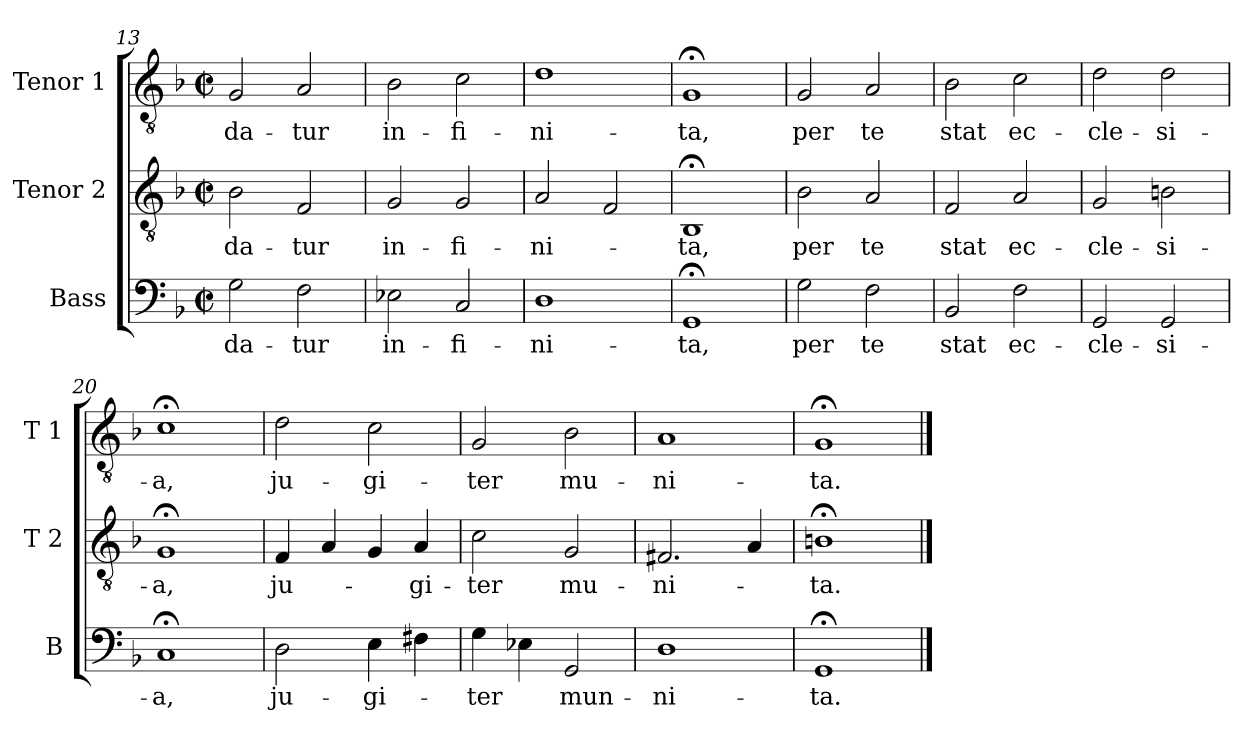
**kern	**text	**kern	**text	**kern	**text
*part3	*part3	*part2	*part2	*part1	*part1
*staff3	*staff3	*staff2	*staff2	*staff1	*staff1
*I"Bass	*	*I"Tenor 2	*	*I"Tenor 1	*
*I'B	*	*I'T 2	*	*I'T 1	*
*clefF4	*	*clefGv2	*	*clefGv2	*
*k[b-]	*	*k[b-]	*	*k[b-]	*
*F:	*	*F:	*	*F:	*
*M2/2	*	*M2/2	*	*M2/2	*
*met(c|)	*	*met(c|)	*	*met(c|)	*
=13	=13	=13	=13	=13	=13
!	!LO:LY:b	!	!LO:LY:b	!	!LO:LY:b
2G\	da-	2B-\	da-	2G/	da-
!	!LO:LY:b	!	!LO:LY:b	!	!LO:LY:b
2F\	-tur	2F/	-tur	2A/	-tur
=14	=14	=14	=14	=14	=14
!	!LO:LY:b	!	!LO:LY:b	!	!LO:LY:b
2E-X\	in-	2G/	in-	2B-\	in-
!	!LO:LY:b	!	!LO:LY:b	!	!LO:LY:b
2C/	-fi-	2G/	-fi-	2c\	-fi-
!!LO:PB:g=z
=15	=15	=15	=15	=15	=15
!	!LO:LY:b	!	!LO:LY:b	!	!LO:LY:b
1D	-ni-	2A/	-ni-	1d	-ni-
.	.	2F/	.	.	.
=16	=16	=16	=16	=16	=16
!	!LO:LY:b	!	!LO:LY:b	!	!LO:LY:b
1GG;<	-ta,	1BB-;<	-ta,	1G;<	-ta,
=17	=17	=17	=17	=17	=17
!	!LO:LY:b	!	!LO:LY:b	!	!LO:LY:b
2G\	per	2B-\	per	2G/	per
!	!LO:LY:b	!	!LO:LY:b	!	!LO:LY:b
2F\	te	2A/	te	2A/	te
=18	=18	=18	=18	=18	=18
!	!LO:LY:b	!	!LO:LY:b	!	!LO:LY:b
2BB-/	stat	2F/	stat	2B-\	stat
!	!LO:LY:b	!	!LO:LY:b	!	!LO:LY:b
2F\	ec-	2A/	ec-	2c\	ec-
=19	=19	=19	=19	=19	=19
!	!LO:LY:b	!	!LO:LY:b	!	!LO:LY:b
2GG/	-cle-	2G/	-cle-	2d\	-cle-
!	!LO:LY:b	!	!LO:LY:b	!	!LO:LY:b
2GG/	-si-	2Bn\	-si-	2d\	-si-
!!LO:LB:g=z
=20	=20	=20	=20	=20	=20
!	!LO:LY:b	!	!LO:LY:b	!	!LO:LY:b
1C;<	-a,	1G;<	-a,	1c;<	-a,
=21	=21	=21	=21	=21	=21
!	!LO:LY:b	!	!LO:LY:b	!	!LO:LY:b
2D\	ju-	4F/	ju-	2d\	ju-
.	.	4A/	.	.	.
!	!LO:LY:b	!	!	!	!LO:LY:b
4E\	-gi-	4G/	.	2c\	-gi-
!	!	!	!LO:LY:b	!	!
4F#X\	.	4A/	-gi-	.	.
=22	=22	=22	=22	=22	=22
!	!LO:LY:b	!	!LO:LY:b	!	!LO:LY:b
4G\	-ter	2c\	-ter	2G/	-ter
4E-X\	.	.	.	.	.
!	!LO:LY:b	!	!LO:LY:b	!	!LO:LY:b
2GG/	mun-	2G/	mu-	2B-\	mu-
=23	=23	=23	=23	=23	=23
!	!LO:LY:b	!	!LO:LY:b	!	!LO:LY:b
1D	-ni-	2.F#X/	-ni-	1A	-ni-
.	.	4A/	.	.	.
=24	=24	=24	=24	=24	=24
!	!LO:LY:b	!	!LO:LY:b	!	!LO:LY:b
1GG;<	-ta.	1Bn;<	-ta.	1G;<	-ta.
==	==	==	==	==	==
*-	*-	*-	*-	*-	*-
